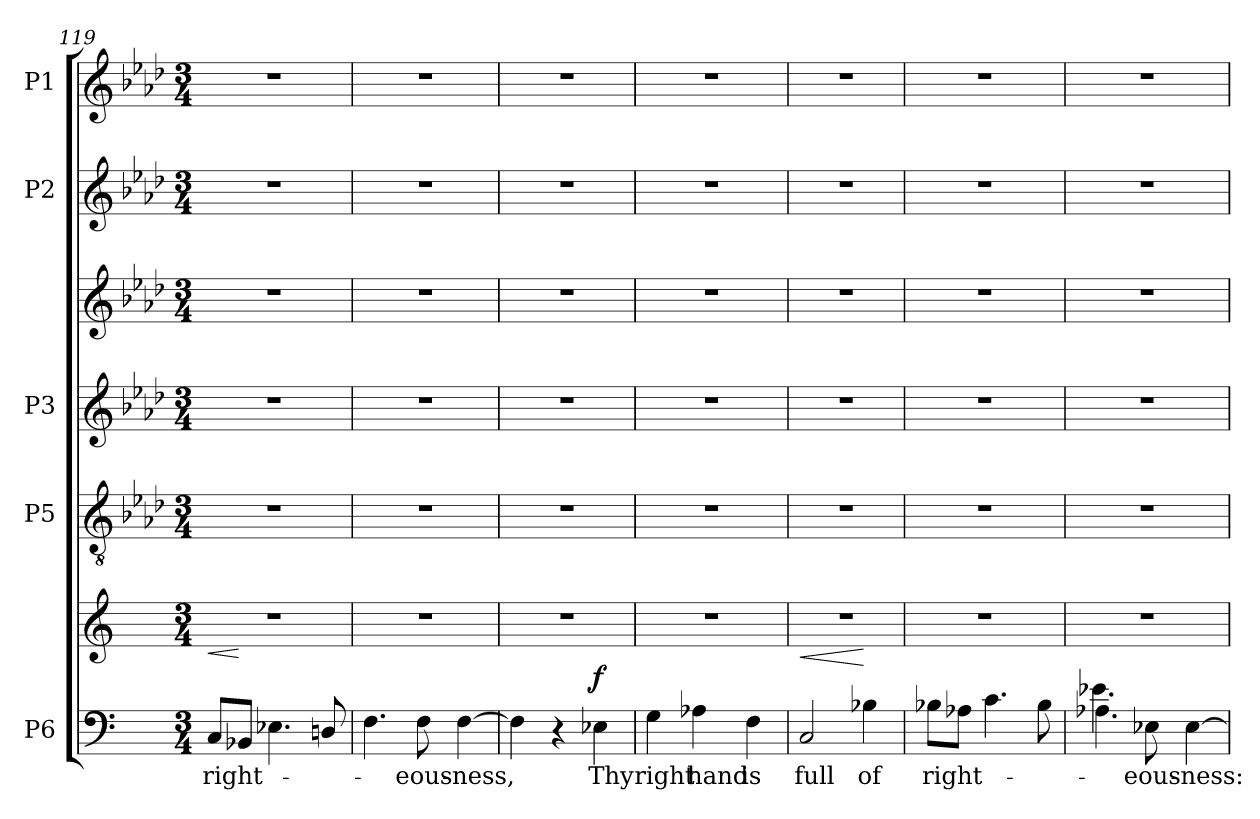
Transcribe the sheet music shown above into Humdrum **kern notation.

**kern	**text	**kern	**dynam	**kern	**kern	**kern	**kern	**kern
*part5	*part5	*part5	*part5	*part4	*part3	*part3	*part2	*part1
*staff7	*staff7	*staff6	*staff6/7	*staff5	*staff4	*staff3	*staff2	*staff1
*I"P6	*	*	*	*I"P5	*I"P3	*	*I"P2	*I"P1
!!LO:LB:g=z
*clefF4	*	*clefG2	*	*clefGv2	*clefG2	*clefG2	*clefG2	*clefG2
*	*	*	*	*ITrd7c12	*	*	*	*
*k[]	*	*k[]	*	*k[b-e-a-d-]	*k[b-e-a-d-]	*k[b-e-a-d-]	*k[b-e-a-d-]	*k[b-e-a-d-]
*C:	*	*C:	*	*A-:	*A-:	*A-:	*A-:	*A-:
*M3/4	*	*M3/4	*	*M3/4	*M3/4	*M3/4	*M3/4	*M3/4
=119	=119	=119	=119	=119	=119	=119	=119	=119
!	!LO:LY:b:color=#000000	!LO:N:vis=1	!LO:HP:b	!LO:N:vis=1	!LO:N:vis=1	!LO:N:vis=1	!LO:N:vis=1	!LO:N:vis=1
8Ci/L	right-	2.r	<	2.r	2.r	2.r	2.r	2.r
8BB-i/J	.	.	[	.	.	.	.	.
4.E-i\	.	.	.	.	.	.	.	.
8Dni/	.	.	.	.	.	.	.	.
=120	=120	=120	=120	=120	=120	=120	=120	=120
!	!	!LO:N:vis=1	!	!LO:N:vis=1	!LO:N:vis=1	!LO:N:vis=1	!LO:N:vis=1	!LO:N:vis=1
4.Fi\	.	2.r	.	2.r	2.r	2.r	2.r	2.r
!	!LO:LY:b:color=#000000	!	!	!	!	!	!	!
8Fi\	-eous-	.	.	.	.	.	.	.
!	!LO:LY:b:color=#000000	!	!	!	!	!	!	!
[4Fi\	-ness,	.	.	.	.	.	.	.
=121	=121	=121	=121	=121	=121	=121	=121	=121
!	!	!LO:N:vis=1	!	!LO:N:vis=1	!LO:N:vis=1	!LO:N:vis=1	!LO:N:vis=1	!LO:N:vis=1
4Fi\]	.	2.r	.	2.r	2.r	2.r	2.r	2.r
4r	.	.	.	.	.	.	.	.
!	!LO:LY:b:color=#000000	!	!	!	!	!	!	!
4E-i\	Thy	.	f	.	.	.	.	.
=122	=122	=122	=122	=122	=122	=122	=122	=122
!	!LO:LY:b:color=#000000	!LO:N:vis=1	!	!LO:N:vis=1	!LO:N:vis=1	!LO:N:vis=1	!LO:N:vis=1	!LO:N:vis=1
4Gi\	right	2.r	.	2.r	2.r	2.r	2.r	2.r
!	!LO:LY:b:color=#000000	!	!	!	!	!	!	!
4A-i\	hand	.	.	.	.	.	.	.
!	!LO:LY:b:color=#000000	!	!	!	!	!	!	!
4Fi\	is	.	.	.	.	.	.	.
=123	=123	=123	=123	=123	=123	=123	=123	=123
!	!LO:LY:b:color=#000000	!LO:N:vis=1	!LO:HP:b	!LO:N:vis=1	!LO:N:vis=1	!LO:N:vis=1	!LO:N:vis=1	!LO:N:vis=1
2Ci/	full	2.r	<	2.r	2.r	2.r	2.r	2.r
!	!LO:LY:b:color=#000000	!	!	!	!	!	!	!
4B-i\	of	.	[	.	.	.	.	.
=124	=124	=124	=124	=124	=124	=124	=124	=124
!	!LO:LY:b:color=#000000	!LO:N:vis=1	!	!LO:N:vis=1	!LO:N:vis=1	!LO:N:vis=1	!LO:N:vis=1	!LO:N:vis=1
8B-i\L	right-	2.r	.	2.r	2.r	2.r	2.r	2.r
8A-i\J	.	.	.	.	.	.	.	.
4.ci\	.	.	.	.	.	.	.	.
8B-i\	.	.	.	.	.	.	.	.
!!LO:LB:g=z
=125	=125	=125	=125	=125	=125	=125	=125	=125
*^	*	*	*	*	*	*	*	*
!	!	!	!LO:N:vis=1	!	!LO:N:vis=1	!LO:N:vis=1	!LO:N:vis=1	!LO:N:vis=1	!LO:N:vis=1
4.e-i\	4.A-i\	.	2.r	.	2.r	2.r	2.r	2.r	2.r
!	!	!LO:LY:b:color=#000000	!	!	!	!	!	!	!
8E-i\	8ryy	-eous-	.	.	.	.	.	.	.
!	!	!LO:LY:b:color=#000000	!	!	!	!	!	!	!
[4E-i\	4ryy	-ness:	.	.	.	.	.	.	.
*v	*v	*	*	*	*	*	*	*	*
=	=	=	=	=	=	=	=	=
*-	*-	*-	*-	*-	*-	*-	*-	*-
